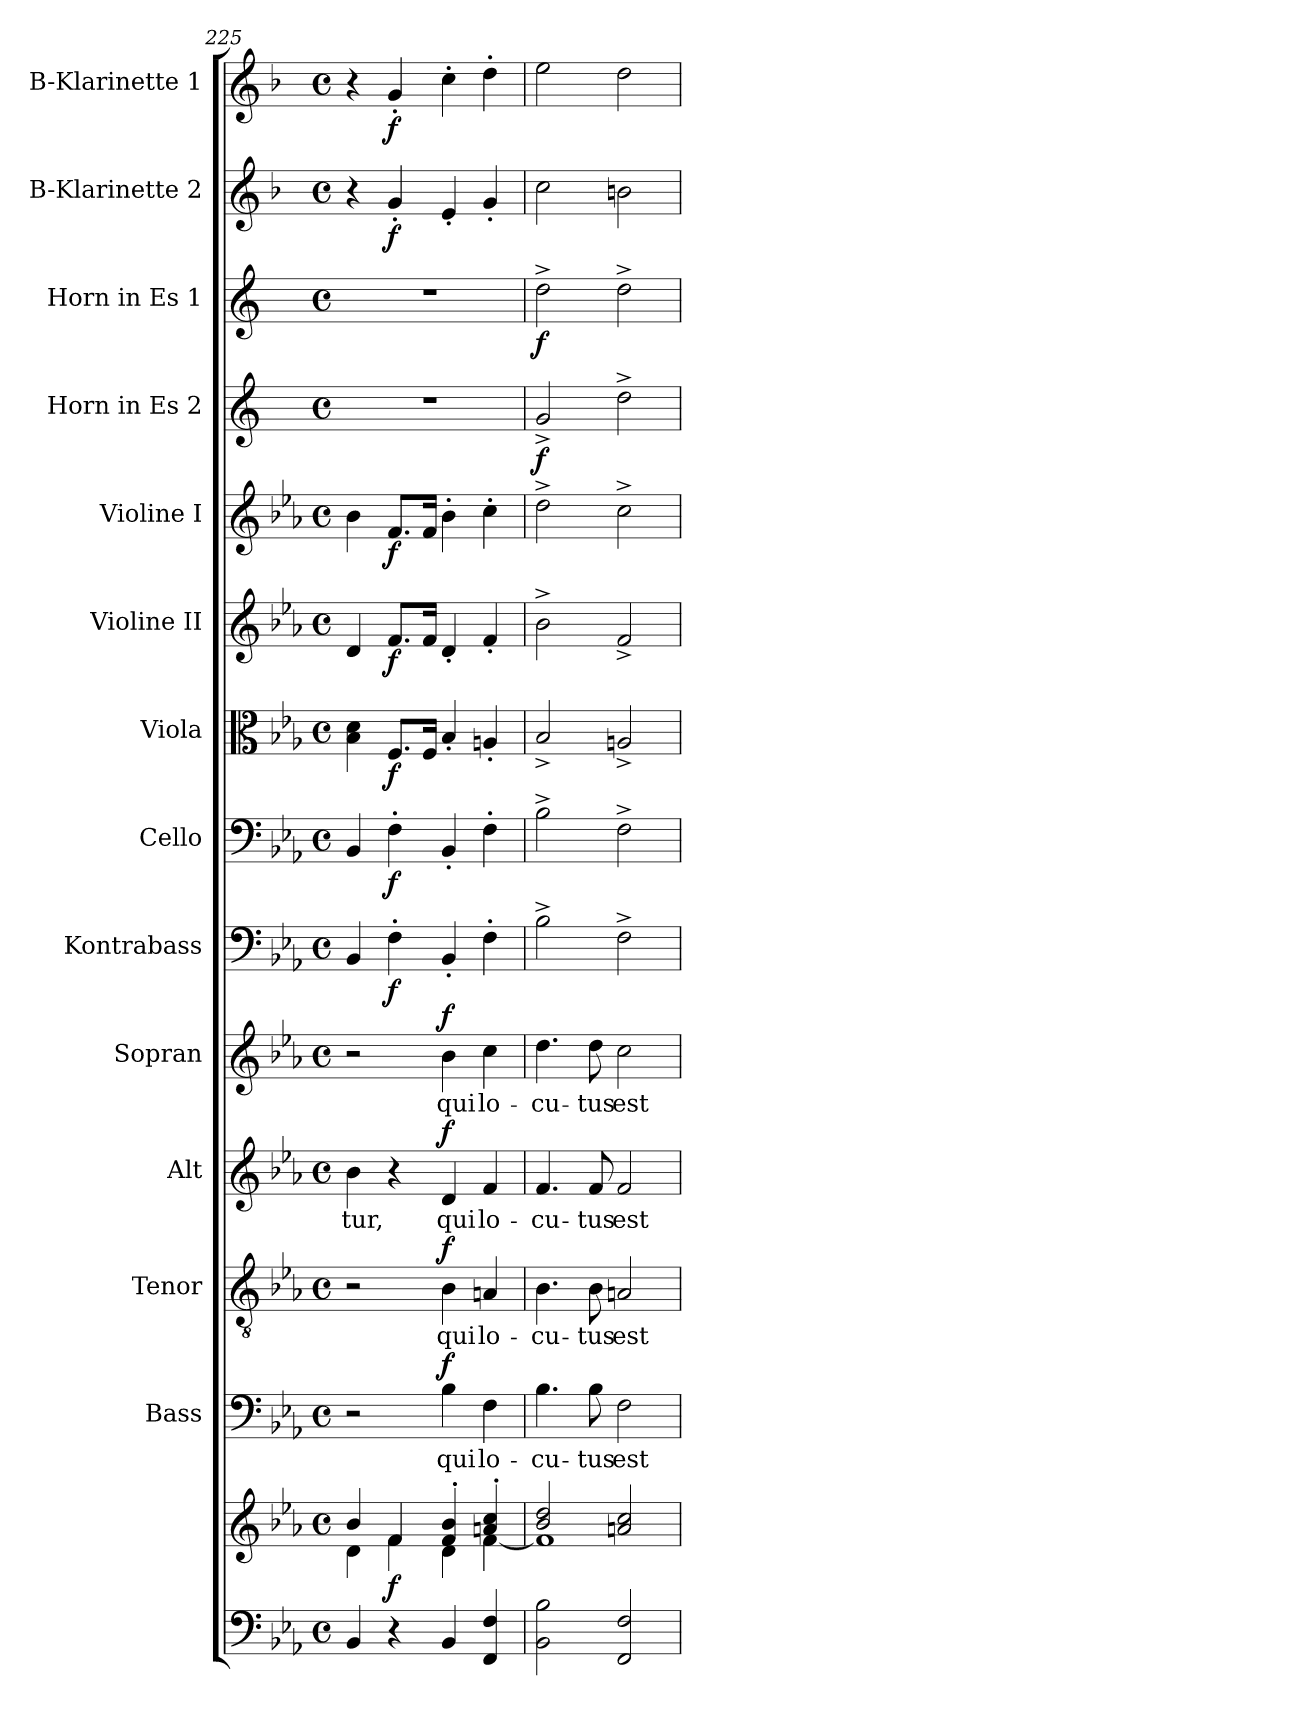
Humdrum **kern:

**kern	**kern	**dynam	**kern	**text	**dynam	**kern	**text	**dynam	**kern	**text	**dynam	**kern	**text	**dynam	**kern	**dynam	**kern	**dynam	**kern	**dynam	**kern	**dynam	**kern	**dynam	**kern	**dynam	**kern	**dynam	**kern	**dynam	**kern	**dynam
*part14	*part14	*part14	*part13	*part13	*part13	*part12	*part12	*part12	*part11	*part11	*part11	*part10	*part10	*part10	*part9	*part9	*part8	*part8	*part7	*part7	*part6	*part6	*part5	*part5	*part4	*part4	*part3	*part3	*part2	*part2	*part1	*part1
*staff15	*staff14	*staff14/15	*staff13	*staff13	*staff13	*staff12	*staff12	*staff12	*staff11	*staff11	*staff11	*staff10	*staff10	*staff10	*staff9	*staff9	*staff8	*staff8	*staff7	*staff7	*staff6	*staff6	*staff5	*staff5	*staff4	*staff4	*staff3	*staff3	*staff2	*staff2	*staff1	*staff1
*	*	*	*I"Bass	*	*	*I"Tenor	*	*	*I"Alt	*	*	*I"Sopran	*	*	*I"Kontrabass	*	*I"Cello	*	*I"Viola	*	*I"Violine II	*	*I"Violine I	*	*I"Horn in Es 2	*	*I"Horn in Es 1	*	*I"B-Klarinette 2	*	*I"B-Klarinette 1	*
*	*	*	*I'B.	*	*	*I'T.	*	*	*I'A.	*	*	*I'S.	*	*	*I'Kb.	*	*	*	*I'Vla.	*	*I'Vl. II	*	*I'Vl. I	*	*I'Hrn. 2	*	*I'Hrn. 1	*	*I'Kl. 2	*	*I'Kl. 1	*
*clefF4	*clefG2	*	*clefF4	*	*	*clefGv2	*	*	*clefG2	*	*	*clefG2	*	*	*clefF4	*	*clefF4	*	*clefC3	*	*clefG2	*	*clefG2	*	*clefG2	*	*clefG2	*	*clefG2	*	*clefG2	*
*	*	*	*	*	*	*	*	*	*	*	*	*	*	*	*ITrd7c12	*	*	*	*	*	*	*	*	*	*ITrd5c9	*	*ITrd5c9	*	*ITrd1c2	*	*ITrd1c2	*
*k[b-e-a-]	*k[b-e-a-]	*	*k[b-e-a-]	*	*	*k[b-e-a-]	*	*	*k[b-e-a-]	*	*	*k[b-e-a-]	*	*	*k[b-e-a-]	*	*k[b-e-a-]	*	*k[b-e-a-]	*	*k[b-e-a-]	*	*k[b-e-a-]	*	*k[b-e-a-]	*	*k[b-e-a-]	*	*k[b-e-a-]	*	*k[b-e-a-]	*
*E-:	*E-:	*	*E-:	*	*	*E-:	*	*	*E-:	*	*	*E-:	*	*	*E-:	*	*E-:	*	*E-:	*	*E-:	*	*E-:	*	*E-:	*	*E-:	*	*E-:	*	*E-:	*
*M4/4	*M4/4	*	*M4/4	*	*	*M4/4	*	*	*M4/4	*	*	*M4/4	*	*	*M4/4	*	*M4/4	*	*M4/4	*	*M4/4	*	*M4/4	*	*M4/4	*	*M4/4	*	*M4/4	*	*M4/4	*
*met(c)	*met(c)	*	*met(c)	*	*	*met(c)	*	*	*met(c)	*	*	*met(c)	*	*	*met(c)	*	*met(c)	*	*met(c)	*	*met(c)	*	*met(c)	*	*met(c)	*	*met(c)	*	*met(c)	*	*met(c)	*
=225	=225	=225	=225	=225	=225	=225	=225	=225	=225	=225	=225	=225	=225	=225	=225	=225	=225	=225	=225	=225	=225	=225	=225	=225	=225	=225	=225	=225	=225	=225	=225	=225
*	*^	*	*	*	*	*	*	*	*	*	*	*	*	*	*	*	*	*	*	*	*	*	*	*	*	*	*	*	*	*	*	*
!	!	!	!	!	!	!	!	!	!	!	!LO:LY:b	!	!	!	!	!	!	!	!	!	!	!	!	!	!	!	!	!	!	!	!	!	!
4BB-/	4b-/	4d\	.	2r	.	.	2r	.	.	4b-\	-tur,	.	2r	.	.	4BBB-/	.	4BB-/	.	4B-\ 4d\	.	4d/	.	4b-\	.	1r	.	1r	.	4r	.	4r	.
!	!	!	!LO:DY:b	!	!	!	!	!	!	!	!	!	!	!	!	!	!LO:DY:b	!	!LO:DY:b	!	!LO:DY:b	!	!LO:DY:b	!	!LO:DY:b	!	!	!	!	!	!LO:DY:b	!	!LO:DY:b
4r	4f/	4f\	f	.	.	.	.	.	.	4r	.	.	.	.	.	4FF'>\	f	4F'>\	f	8.F/L	f	8.f/L	f	8.f/L	f	.	.	.	.	4f'</	f	4f'</	f
.	.	.	.	.	.	.	.	.	.	.	.	.	.	.	.	.	.	.	.	16F/Jk	.	16f/Jk	.	16f/Jk	.	.	.	.	.	.	.	.	.
!	!	!	!	!	!LO:LY:b	!LO:DY:a	!	!LO:LY:b	!LO:DY:a	!	!LO:LY:b	!LO:DY:a	!	!LO:LY:b	!LO:DY:a	!	!	!	!	!	!	!	!	!	!	!	!	!	!	!	!	!	!
4BB-/	4f/'> 4b-/'>	4d\	.	4B-\	qui	f	4B-\	qui	f	4d/	qui	f	4b-\	qui	f	4BBB-'</	.	4BB-'</	.	4B-'</	.	4d'</	.	4b-'>\	.	.	.	.	.	4d'</	.	4b-'>\	.
!	!	!	!	!	!LO:LY:b	!	!	!LO:LY:b	!	!	!LO:LY:b	!	!	!LO:LY:b	!	!	!	!	!	!	!	!	!	!	!	!	!	!	!	!	!	!	!
4FF/ 4F/	4an/'> 4cc/'>	[<4f\	.	4F\	lo-	.	4An/	lo-	.	4f/	lo-	.	4cc\	lo-	.	4FF'>\	.	4F'>\	.	4An'</	.	4f'</	.	4cc'>\	.	.	.	.	.	4f'</	.	4cc'>\	.
=226	=226	=226	=226	=226	=226	=226	=226	=226	=226	=226	=226	=226	=226	=226	=226	=226	=226	=226	=226	=226	=226	=226	=226	=226	=226	=226	=226	=226	=226	=226	=226	=226	=226
!	!	!	!	!	!LO:LY:b	!	!	!LO:LY:b	!	!	!LO:LY:b	!	!	!LO:LY:b	!	!	!	!	!	!	!	!	!	!	!	!	!LO:DY:b	!	!LO:DY:b	!	!	!	!
2BB-\ 2B-\	2b-/ 2dd/	1f]	.	4.B-\	-cu-	.	4.B-\	-cu-	.	4.f/	-cu-	.	4.dd\	-cu-	.	2BB-^>\	.	2B-^>\	.	2B-^</	.	2b-^>\	.	2dd^>\	.	2B-^</	f	2f^>\	f	2b-\	.	2dd\	.
!	!	!	!	!	!LO:LY:b	!	!	!LO:LY:b	!	!	!LO:LY:b	!	!	!LO:LY:b	!	!	!	!	!	!	!	!	!	!	!	!	!	!	!	!	!	!	!
.	.	.	.	8B-\	-tus	.	8B-\	-tus	.	8f/	-tus	.	8dd\	-tus	.	.	.	.	.	.	.	.	.	.	.	.	.	.	.	.	.	.	.
!	!	!	!	!	!LO:LY:b	!	!	!LO:LY:b	!	!	!LO:LY:b	!	!	!LO:LY:b	!	!	!	!	!	!	!	!	!	!	!	!	!	!	!	!	!	!	!
2FF/ 2F/	2an/ 2cc/	.	.	2F\	est	.	2An/	est	.	2f/	est	.	2cc\	est	.	2FF^>\	.	2F^>\	.	2An^</	.	2f^</	.	2cc^>\	.	2f^>\	.	2f^>\	.	2an\	.	2cc\	.
*	*v	*v	*	*	*	*	*	*	*	*	*	*	*	*	*	*	*	*	*	*	*	*	*	*	*	*	*	*	*	*	*	*	*
=	=	=	=	=	=	=	=	=	=	=	=	=	=	=	=	=	=	=	=	=	=	=	=	=	=	=	=	=	=	=	=	=
*-	*-	*-	*-	*-	*-	*-	*-	*-	*-	*-	*-	*-	*-	*-	*-	*-	*-	*-	*-	*-	*-	*-	*-	*-	*-	*-	*-	*-	*-	*-	*-	*-
